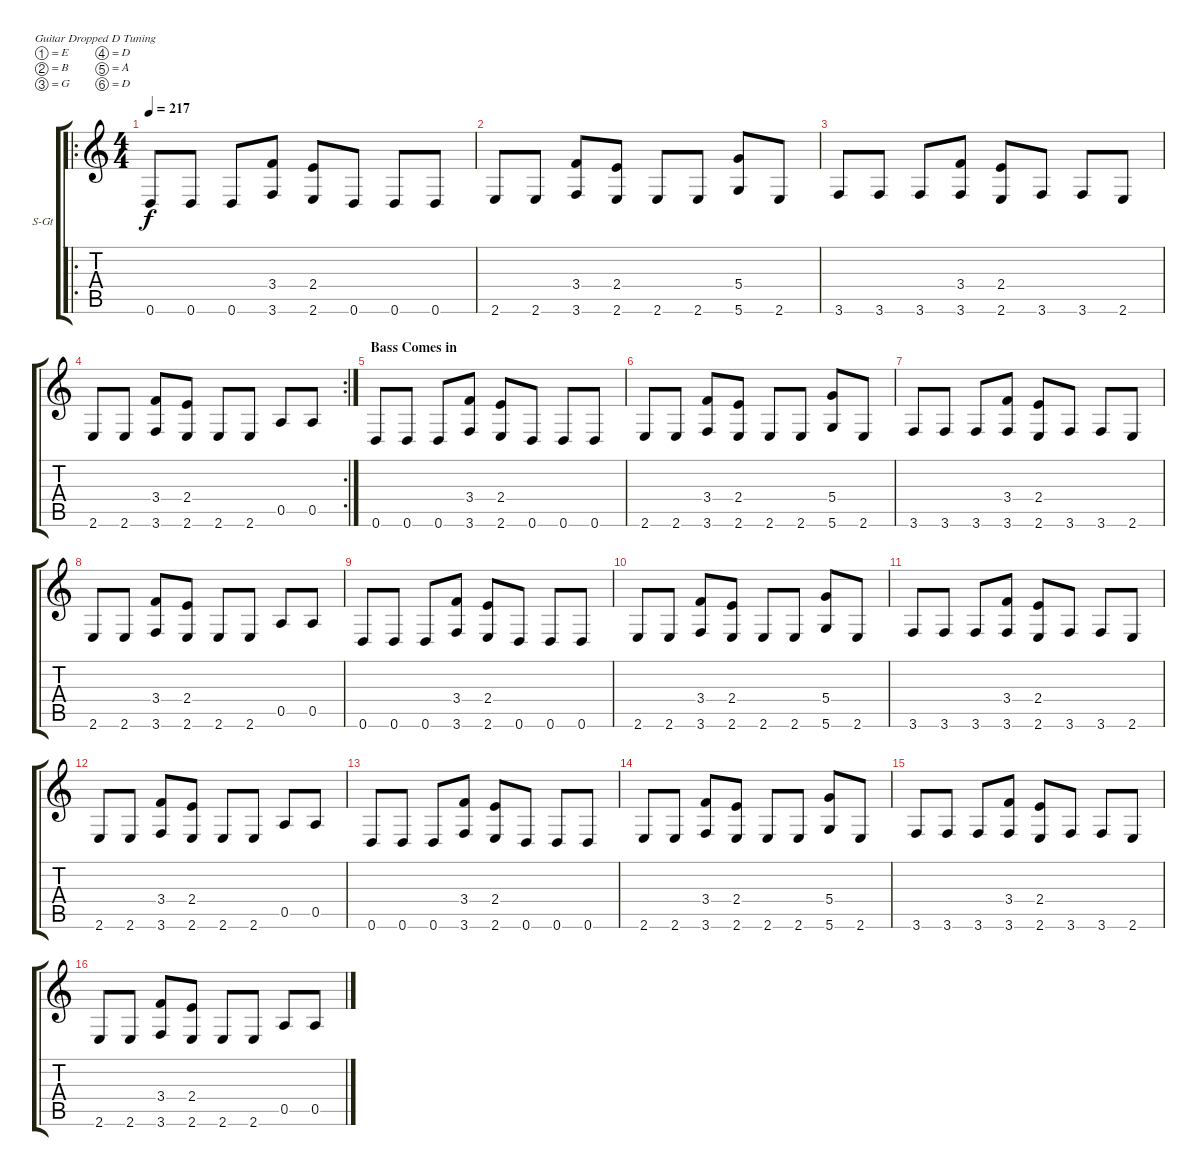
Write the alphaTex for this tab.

\bracketExtendMode groupsimilarinstruments
\firstSystemTrackNameOrientation horizontal
\otherSystemsTrackNameOrientation horizontal
\track ("Keyboard Intro" "S-Gt") {instrument harpsichord}
\staff {score tabs}
\tuning (E4 B3 G3 D3 A2 D2)
\displaytranspose 12
\ro
\ts (4 4)
\tempo 217
\clef g2
\ks c
0.6.8{dy f instrument harpsichord} 0.6.8 0.6.8 (3.4 3.6).8 (2.4 2.6).8 0.6.8 0.6.8 0.6.8 |
2.6.8 2.6.8 (3.4 3.6).8 (2.4 2.6).8 2.6.8 2.6.8 (5.4 5.6).8 2.6.8 |
3.6.8 3.6.8 3.6.8 (3.4 3.6).8 (2.4 2.6).8 3.6.8 3.6.8 2.6.8 |
\rc 2
2.6.8 2.6.8 (3.4 3.6).8 (2.4 2.6).8 2.6.8 2.6.8 0.5.8 0.5.8 |
\section ("" "Bass Comes in")
0.6.8 0.6.8 0.6.8 (3.4 3.6).8 (2.4 2.6).8 0.6.8 0.6.8 0.6.8 |
2.6.8 2.6.8 (3.4 3.6).8 (2.4 2.6).8 2.6.8 2.6.8 (5.4 5.6).8 2.6.8 |
3.6.8 3.6.8 3.6.8 (3.4 3.6).8 (2.4 2.6).8 3.6.8 3.6.8 2.6.8 |
2.6.8 2.6.8 (3.4 3.6).8 (2.4 2.6).8 2.6.8 2.6.8 0.5.8 0.5.8 |
0.6.8 0.6.8 0.6.8 (3.4 3.6).8 (2.4 2.6).8 0.6.8 0.6.8 0.6.8 |
2.6.8 2.6.8 (3.4 3.6).8 (2.4 2.6).8 2.6.8 2.6.8 (5.4 5.6).8 2.6.8 |
3.6.8 3.6.8 3.6.8 (3.4 3.6).8 (2.4 2.6).8 3.6.8 3.6.8 2.6.8 |
2.6.8 2.6.8 (3.4 3.6).8 (2.4 2.6).8 2.6.8 2.6.8 0.5.8 0.5.8 |
0.6.8 0.6.8 0.6.8 (3.4 3.6).8 (2.4 2.6).8 0.6.8 0.6.8 0.6.8 |
2.6.8 2.6.8 (3.4 3.6).8 (2.4 2.6).8 2.6.8 2.6.8 (5.4 5.6).8 2.6.8 |
3.6.8 3.6.8 3.6.8 (3.4 3.6).8 (2.4 2.6).8 3.6.8 3.6.8 2.6.8 |
2.6.8 2.6.8 (3.4 3.6).8 (2.4 2.6).8 2.6.8 2.6.8 0.5.8 0.5.8
